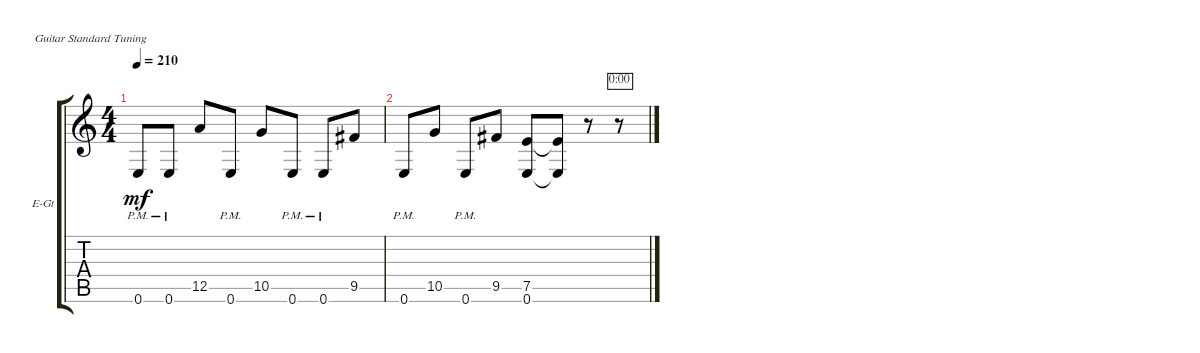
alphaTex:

\defaultSystemsLayout 4
\bracketExtendMode groupsimilarinstruments
\firstSystemTrackNameOrientation horizontal
\otherSystemsTrackNameOrientation horizontal
\track ("Electric Guitar (Drive)" "E-Gt") {instrument overdrivenguitar}
\staff {score tabs}
\tuning (E4 B3 G3 D3 A2 E2)
\ts (4 4)
\tempo 210
\clef g2
\ks c
0.6{pm}.8{dy mf} 0.6{pm}.8 12.5.8 0.6{pm}.8 10.5.8 0.6{pm}.8 0.6{pm}.8 9.5.8 |
0.6{pm}.8 10.5.8 0.6{pm}.8 9.5.8 (7.5 0.6).8 (7.5{t} 0.6{t}).8 r.8 r.8{timer}
